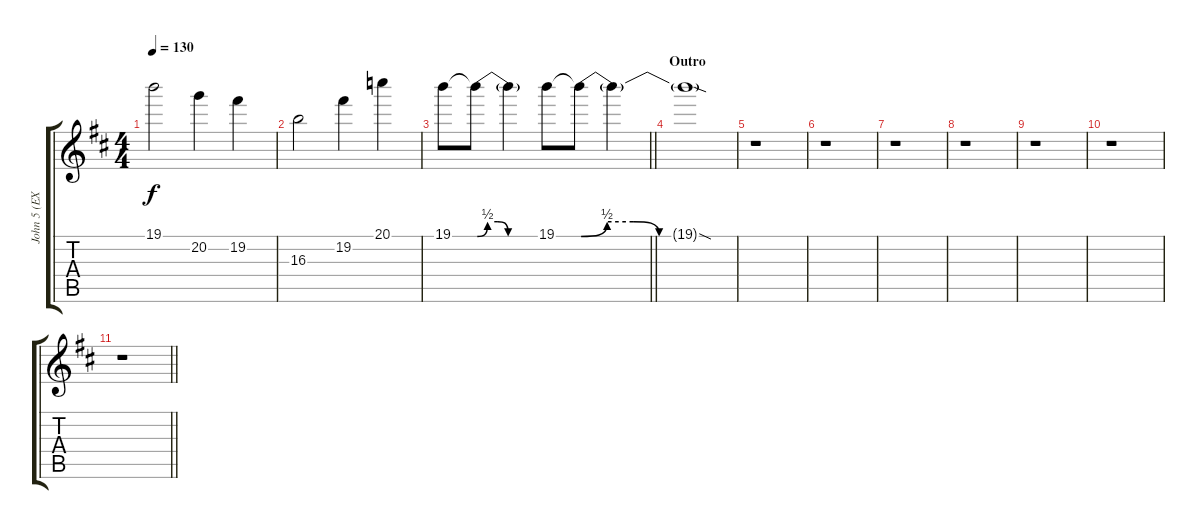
\track ("John 5 (EXTRA)" "John 5 (EX") {instrument overdrivenguitar}
\staff {score tabs}
\tuning (E4 B3 G3 D3 A2 B1) {hide}
\ts (4 4)
\tempo 130
\clef g2
\ks d
19.1.2{dy f} 20.2.4 19.2.4 |
16.3.2 19.2.4 20.1.4 |
\barLineRight lightlight
19.1.8 19.1{be (custom 0 0 10 2 20 2 30 0 60 0) t}.8 19.1{t}.4 19.1.8 19.1{be (custom 0 0 10 2 20 2 30 0 60 0) t}.8 19.1{t}.4 |
\section ("" "Outro")
19.1{sod t}.1 |
r.1 |
r.1 |
r.1 |
r.1 |
r.1 |
r.1 |
\barLineRight lightlight
r.1
